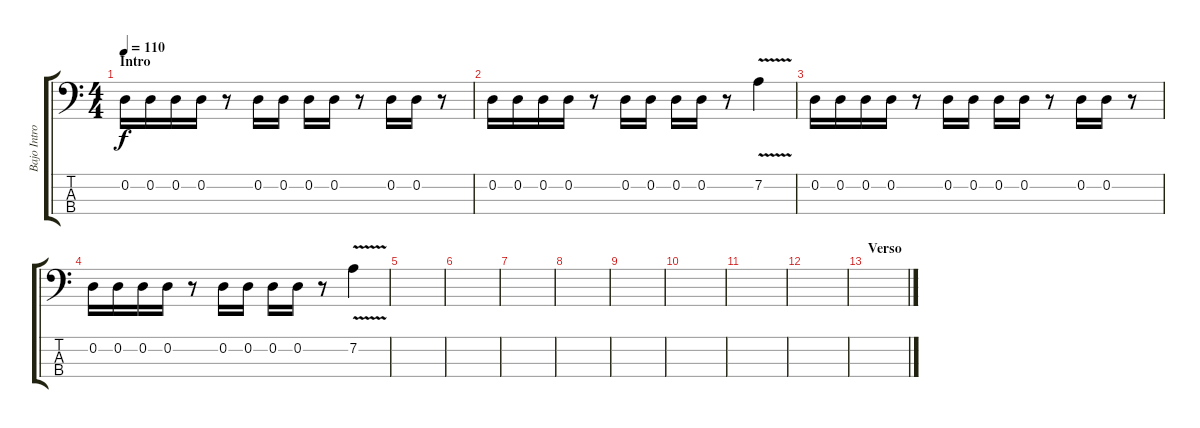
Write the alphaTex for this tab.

\track ("Bajo Intro" "Bajo Intro") {instrument slapbass1}
\staff {score tabs}
\tuning (G2 D2 A1 E1) {hide}
\ts (4 4)
\section ("" "Intro")
\tempo 110
\clef f4
\ks c
0.2.16{dy f instrument slapbass1} 0.2.16 0.2.16 0.2.16 r.8 0.2.16 0.2.16 0.2.16 0.2.16 r.8 0.2.16 0.2.16 r.8 |
0.2.16 0.2.16 0.2.16 0.2.16 r.8 0.2.16 0.2.16 0.2.16 0.2.16 r.8 7.2{v}.4 |
0.2.16 0.2.16 0.2.16 0.2.16 r.8 0.2.16 0.2.16 0.2.16 0.2.16 r.8 0.2.16 0.2.16 r.8 |
0.2.16 0.2.16 0.2.16 0.2.16 r.8 0.2.16 0.2.16 0.2.16 0.2.16 r.8 7.2{v}.4 |
|
|
|
|
|
|
|
|
\section ("" "Verso")
